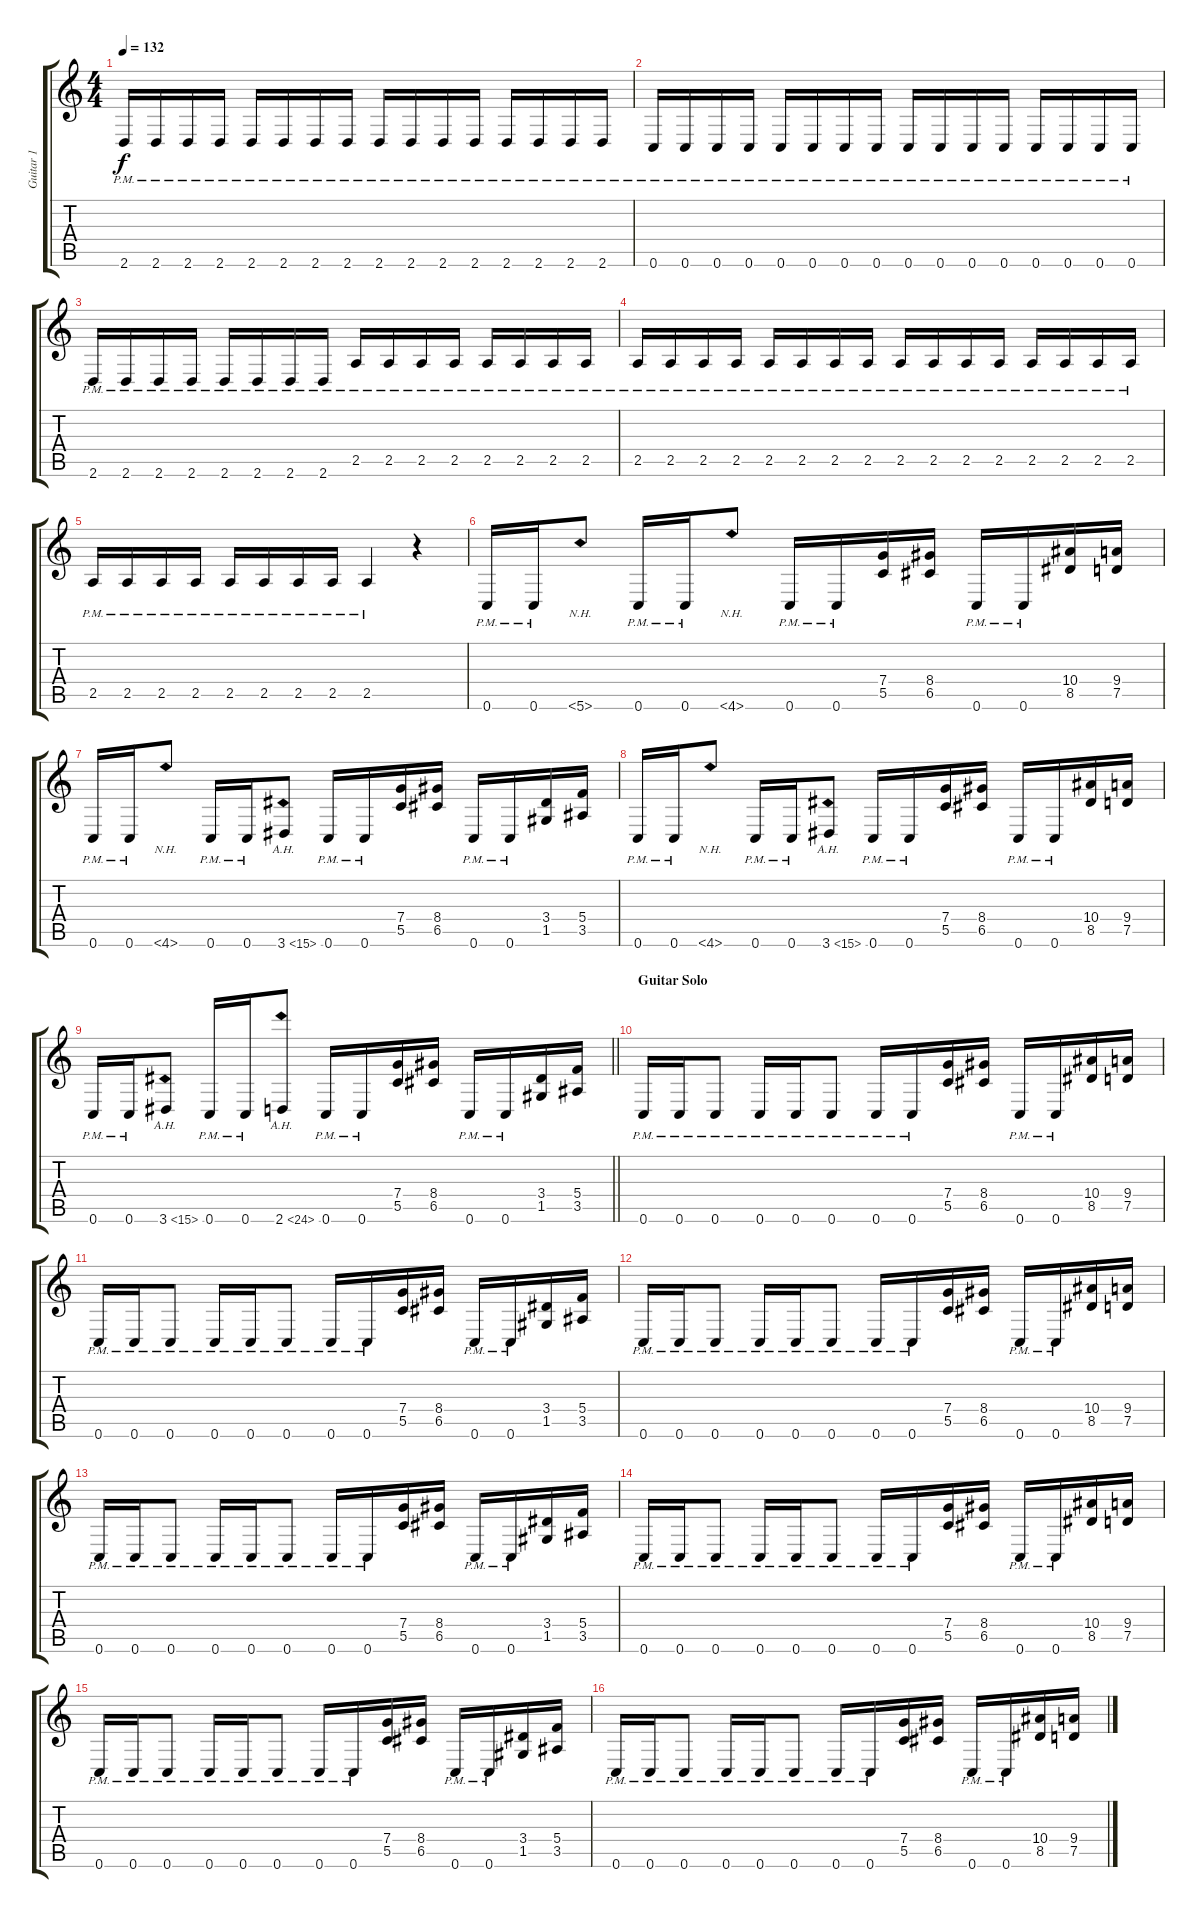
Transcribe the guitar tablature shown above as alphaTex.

\track ("Guitar 1" "Guitar 1") {instrument distortionguitar}
\staff {score tabs}
\tuning (D4 A3 F3 C3 G2 C2) {hide}
\ts (4 4)
\tempo 132
\clef g2
\ks c
2.6{pm}.16{dy f} 2.6{pm}.16 2.6{pm}.16 2.6{pm}.16 2.6{pm}.16 2.6{pm}.16 2.6{pm}.16 2.6{pm}.16 2.6{pm}.16 2.6{pm}.16 2.6{pm}.16 2.6{pm}.16 2.6{pm}.16 2.6{pm}.16 2.6{pm}.16 2.6{pm}.16 |
0.6{pm}.16 0.6{pm}.16 0.6{pm}.16 0.6{pm}.16 0.6{pm}.16 0.6{pm}.16 0.6{pm}.16 0.6{pm}.16 0.6{pm}.16 0.6{pm}.16 0.6{pm}.16 0.6{pm}.16 0.6{pm}.16 0.6{pm}.16 0.6{pm}.16 0.6{pm}.16 |
2.6{pm}.16 2.6{pm}.16 2.6{pm}.16 2.6{pm}.16 2.6{pm}.16 2.6{pm}.16 2.6{pm}.16 2.6{pm}.16 2.5{pm}.16 2.5{pm}.16 2.5{pm}.16 2.5{pm}.16 2.5{pm}.16 2.5{pm}.16 2.5{pm}.16 2.5{pm}.16 |
2.5{pm}.16 2.5{pm}.16 2.5{pm}.16 2.5{pm}.16 2.5{pm}.16 2.5{pm}.16 2.5{pm}.16 2.5{pm}.16 2.5{pm}.16 2.5{pm}.16 2.5{pm}.16 2.5{pm}.16 2.5{pm}.16 2.5{pm}.16 2.5{pm}.16 2.5{pm}.16 |
2.5{pm}.16 2.5{pm}.16 2.5{pm}.16 2.5{pm}.16 2.5{pm}.16 2.5{pm}.16 2.5{pm}.16 2.5{pm}.16 2.5{pm}.4 r.4 |
0.6{pm}.16 0.6{pm}.16 5.6{nh}.8 0.6{pm}.16 0.6{pm}.16 4.6{nh}.8 0.6{pm}.16 0.6{pm}.16 (7.4 5.5).16 (8.4 6.5).16 0.6{pm}.16 0.6{pm}.16 (10.4 8.5).16 (9.4 7.5).16 |
0.6{pm}.16 0.6{pm}.16 4.6{nh}.8 0.6{pm}.16 0.6{pm}.16 3.6{ah 12}.8 0.6{pm}.16 0.6{pm}.16 (7.4 5.5).16 (8.4 6.5).16 0.6{pm}.16 0.6{pm}.16 (3.4 1.5).16 (5.4 3.5).16 |
0.6{pm}.16 0.6{pm}.16 4.6{nh}.8 0.6{pm}.16 0.6{pm}.16 3.6{ah 12}.8 0.6{pm}.16 0.6{pm}.16 (7.4 5.5).16 (8.4 6.5).16 0.6{pm}.16 0.6{pm}.16 (10.4 8.5).16 (9.4 7.5).16 |
\barLineRight lightlight
0.6{pm}.16 0.6{pm}.16 3.6{ah 12}.8 0.6{pm}.16 0.6{pm}.16 2.6{ah 22}.8 0.6{pm}.16 0.6{pm}.16 (7.4 5.5).16 (8.4 6.5).16 0.6{pm}.16 0.6{pm}.16 (3.4 1.5).16 (5.4 3.5).16 |
\section ("" "Guitar Solo")
0.6{pm}.16 0.6{pm}.16 0.6{pm}.8 0.6{pm}.16 0.6{pm}.16 0.6{pm}.8 0.6{pm}.16 0.6{pm}.16 (7.4 5.5).16 (8.4 6.5).16 0.6{pm}.16 0.6{pm}.16 (10.4 8.5).16 (9.4 7.5).16 |
0.6{pm}.16 0.6{pm}.16 0.6{pm}.8 0.6{pm}.16 0.6{pm}.16 0.6{pm}.8 0.6{pm}.16 0.6{pm}.16 (7.4 5.5).16 (8.4 6.5).16 0.6{pm}.16 0.6{pm}.16 (3.4 1.5).16 (5.4 3.5).16 |
0.6{pm}.16 0.6{pm}.16 0.6{pm}.8 0.6{pm}.16 0.6{pm}.16 0.6{pm}.8 0.6{pm}.16 0.6{pm}.16 (7.4 5.5).16 (8.4 6.5).16 0.6{pm}.16 0.6{pm}.16 (10.4 8.5).16 (9.4 7.5).16 |
0.6{pm}.16 0.6{pm}.16 0.6{pm}.8 0.6{pm}.16 0.6{pm}.16 0.6{pm}.8 0.6{pm}.16 0.6{pm}.16 (7.4 5.5).16 (8.4 6.5).16 0.6{pm}.16 0.6{pm}.16 (3.4 1.5).16 (5.4 3.5).16 |
0.6{pm}.16 0.6{pm}.16 0.6{pm}.8 0.6{pm}.16 0.6{pm}.16 0.6{pm}.8 0.6{pm}.16 0.6{pm}.16 (7.4 5.5).16 (8.4 6.5).16 0.6{pm}.16 0.6{pm}.16 (10.4 8.5).16 (9.4 7.5).16 |
0.6{pm}.16 0.6{pm}.16 0.6{pm}.8 0.6{pm}.16 0.6{pm}.16 0.6{pm}.8 0.6{pm}.16 0.6{pm}.16 (7.4 5.5).16 (8.4 6.5).16 0.6{pm}.16 0.6{pm}.16 (3.4 1.5).16 (5.4 3.5).16 |
0.6{pm}.16 0.6{pm}.16 0.6{pm}.8 0.6{pm}.16 0.6{pm}.16 0.6{pm}.8 0.6{pm}.16 0.6{pm}.16 (7.4 5.5).16 (8.4 6.5).16 0.6{pm}.16 0.6{pm}.16 (10.4 8.5).16 (9.4 7.5).16
